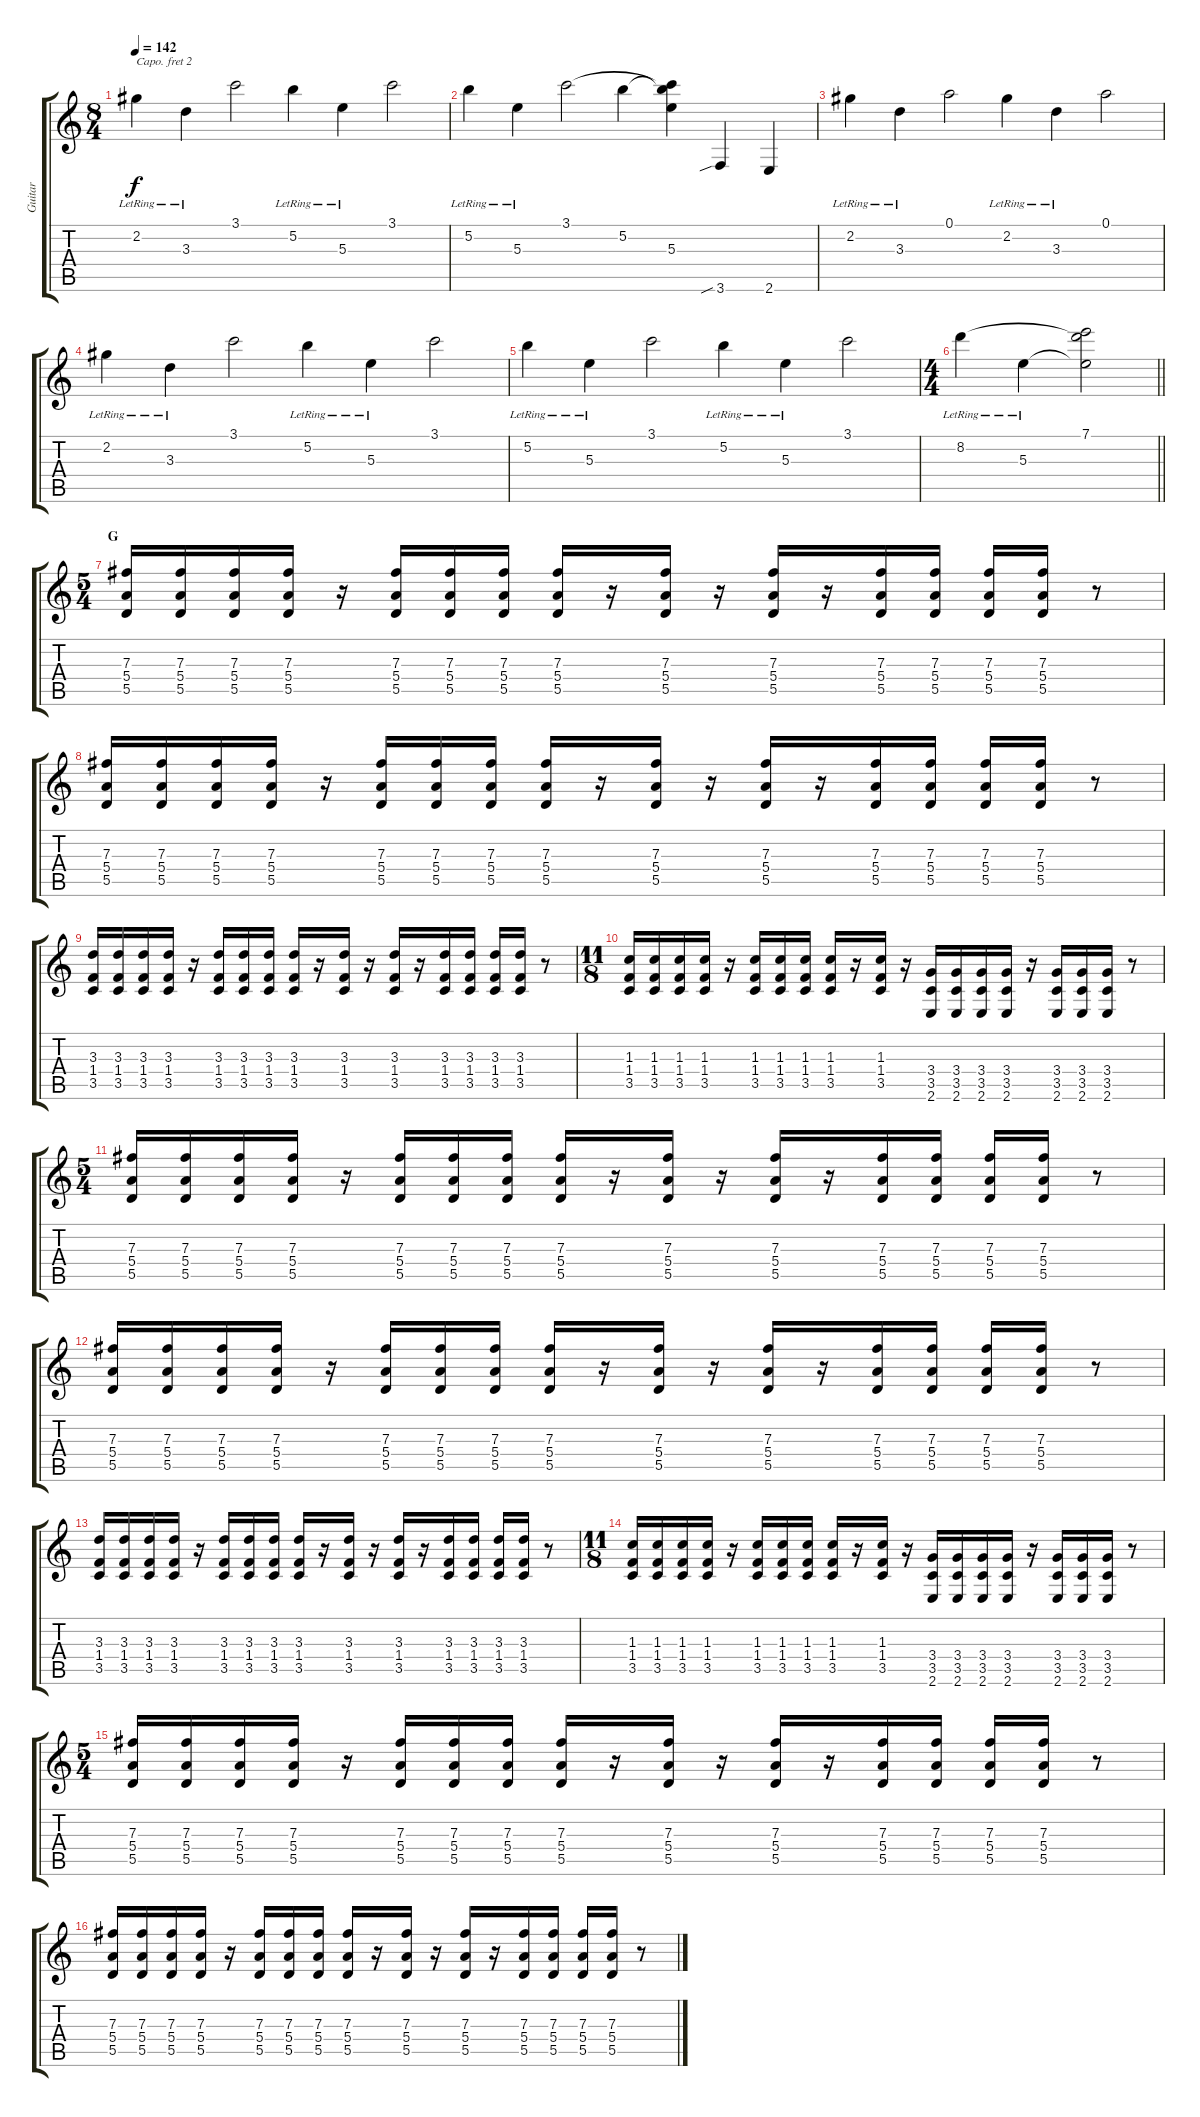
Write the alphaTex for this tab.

\track ("Guitar" "Guitar") {instrument distortionguitar}
\staff {score tabs}
\capo 2
\tuning (G4 E4 A3 D3 G2 C2) {hide}
\ts (8 4)
\tempo 142
\clef g2
\ks c
2.2{lr}.4{dy f} 3.3{lr}.4 3.1.2 5.2{lr}.4 5.3{lr}.4 3.1.2 |
5.2{lr}.4 5.3{lr}.4 3.1.2 5.2.4 (3.1{t} 5.2{t} 5.3).4 3.6{sib}.4 2.6.4 |
2.2{lr}.4 3.3{lr}.4 0.1.2 2.2{lr}.4 3.3{lr}.4 0.1.2 |
2.2{lr}.4 3.3{lr}.4 3.1.2 5.2{lr}.4 5.3{lr}.4 3.1.2 |
5.2{lr}.4 5.3{lr}.4 3.1.2 5.2{lr}.4 5.3{lr}.4 3.1.2 |
\ts (4 4)
\barLineRight lightlight
8.2{lr}.4 5.3{lr}.4 (7.1 8.2{t} 5.3{t}).2 |
\ts (5 4)
\section ("" "G")
(7.3 5.4 5.5).16 (7.3 5.4 5.5).16 (7.3 5.4 5.5).16 (7.3 5.4 5.5).16 r.16 (7.3 5.4 5.5).16 (7.3 5.4 5.5).16 (7.3 5.4 5.5).16 (7.3 5.4 5.5).16 r.16 (7.3 5.4 5.5).16 r.16 (7.3 5.4 5.5).16 r.16 (7.3 5.4 5.5).16 (7.3 5.4 5.5).16 (7.3 5.4 5.5).16 (7.3 5.4 5.5).16 r.8 |
(7.3 5.4 5.5).16 (7.3 5.4 5.5).16 (7.3 5.4 5.5).16 (7.3 5.4 5.5).16 r.16 (7.3 5.4 5.5).16 (7.3 5.4 5.5).16 (7.3 5.4 5.5).16 (7.3 5.4 5.5).16 r.16 (7.3 5.4 5.5).16 r.16 (7.3 5.4 5.5).16 r.16 (7.3 5.4 5.5).16 (7.3 5.4 5.5).16 (7.3 5.4 5.5).16 (7.3 5.4 5.5).16 r.8 |
(3.3 1.4 3.5).16 (3.3 1.4 3.5).16 (3.3 1.4 3.5).16 (3.3 1.4 3.5).16 r.16 (3.3 1.4 3.5).16 (3.3 1.4 3.5).16 (3.3 1.4 3.5).16 (3.3 1.4 3.5).16 r.16 (3.3 1.4 3.5).16 r.16 (3.3 1.4 3.5).16 r.16 (3.3 1.4 3.5).16 (3.3 1.4 3.5).16 (3.3 1.4 3.5).16 (3.3 1.4 3.5).16 r.8 |
\ts (11 8)
(1.3 1.4 3.5).16 (1.3 1.4 3.5).16 (1.3 1.4 3.5).16 (1.3 1.4 3.5).16 r.16 (1.3 1.4 3.5).16 (1.3 1.4 3.5).16 (1.3 1.4 3.5).16 (1.3 1.4 3.5).16 r.16 (1.3 1.4 3.5).16 r.16 (3.4 3.5 2.6).16 (3.4 3.5 2.6).16 (3.4 3.5 2.6).16 (3.4 3.5 2.6).16 r.16 (3.4 3.5 2.6).16 (3.4 3.5 2.6).16 (3.4 3.5 2.6).16 r.8 |
\ts (5 4)
(7.3 5.4 5.5).16 (7.3 5.4 5.5).16 (7.3 5.4 5.5).16 (7.3 5.4 5.5).16 r.16 (7.3 5.4 5.5).16 (7.3 5.4 5.5).16 (7.3 5.4 5.5).16 (7.3 5.4 5.5).16 r.16 (7.3 5.4 5.5).16 r.16 (7.3 5.4 5.5).16 r.16 (7.3 5.4 5.5).16 (7.3 5.4 5.5).16 (7.3 5.4 5.5).16 (7.3 5.4 5.5).16 r.8 |
(7.3 5.4 5.5).16 (7.3 5.4 5.5).16 (7.3 5.4 5.5).16 (7.3 5.4 5.5).16 r.16 (7.3 5.4 5.5).16 (7.3 5.4 5.5).16 (7.3 5.4 5.5).16 (7.3 5.4 5.5).16 r.16 (7.3 5.4 5.5).16 r.16 (7.3 5.4 5.5).16 r.16 (7.3 5.4 5.5).16 (7.3 5.4 5.5).16 (7.3 5.4 5.5).16 (7.3 5.4 5.5).16 r.8 |
(3.3 1.4 3.5).16 (3.3 1.4 3.5).16 (3.3 1.4 3.5).16 (3.3 1.4 3.5).16 r.16 (3.3 1.4 3.5).16 (3.3 1.4 3.5).16 (3.3 1.4 3.5).16 (3.3 1.4 3.5).16 r.16 (3.3 1.4 3.5).16 r.16 (3.3 1.4 3.5).16 r.16 (3.3 1.4 3.5).16 (3.3 1.4 3.5).16 (3.3 1.4 3.5).16 (3.3 1.4 3.5).16 r.8 |
\ts (11 8)
(1.3 1.4 3.5).16 (1.3 1.4 3.5).16 (1.3 1.4 3.5).16 (1.3 1.4 3.5).16 r.16 (1.3 1.4 3.5).16 (1.3 1.4 3.5).16 (1.3 1.4 3.5).16 (1.3 1.4 3.5).16 r.16 (1.3 1.4 3.5).16 r.16 (3.4 3.5 2.6).16 (3.4 3.5 2.6).16 (3.4 3.5 2.6).16 (3.4 3.5 2.6).16 r.16 (3.4 3.5 2.6).16 (3.4 3.5 2.6).16 (3.4 3.5 2.6).16 r.8 |
\ts (5 4)
(7.3 5.4 5.5).16 (7.3 5.4 5.5).16 (7.3 5.4 5.5).16 (7.3 5.4 5.5).16 r.16 (7.3 5.4 5.5).16 (7.3 5.4 5.5).16 (7.3 5.4 5.5).16 (7.3 5.4 5.5).16 r.16 (7.3 5.4 5.5).16 r.16 (7.3 5.4 5.5).16 r.16 (7.3 5.4 5.5).16 (7.3 5.4 5.5).16 (7.3 5.4 5.5).16 (7.3 5.4 5.5).16 r.8 |
(7.3 5.4 5.5).16 (7.3 5.4 5.5).16 (7.3 5.4 5.5).16 (7.3 5.4 5.5).16 r.16 (7.3 5.4 5.5).16 (7.3 5.4 5.5).16 (7.3 5.4 5.5).16 (7.3 5.4 5.5).16 r.16 (7.3 5.4 5.5).16 r.16 (7.3 5.4 5.5).16 r.16 (7.3 5.4 5.5).16 (7.3 5.4 5.5).16 (7.3 5.4 5.5).16 (7.3 5.4 5.5).16 r.8
